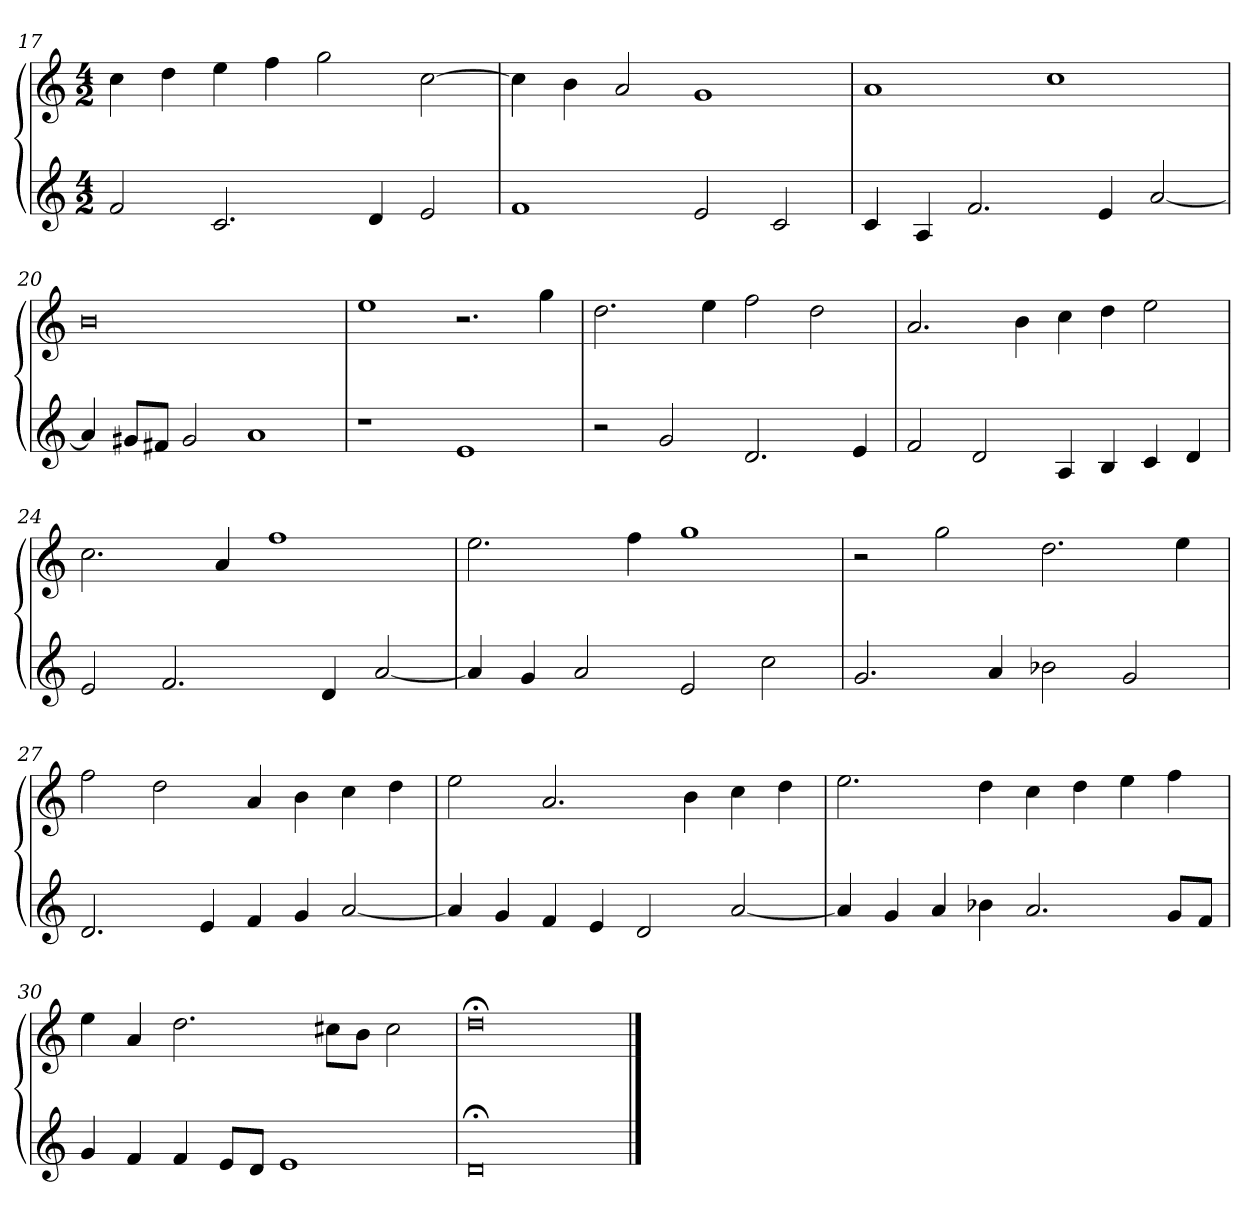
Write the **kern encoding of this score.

**kern	**kern
*part1	*part1
*staff2	*staff1
*M4/2	*M4/2
=17	=17
2f	4cc
.	4dd
2.c	4ee
.	4ff
.	2gg
4d	.
2e	[2cc
=18	=18
1f	4cc]
.	4b
.	2a
2e	1g
2c	.
=19	=19
4c	1a
4A	.
2.f	.
.	1cc
4e	.
[2a	.
=20	=20
4a]	0b
8g#XL	.
8f#XJ	.
2g#	.
1a	.
=21	=21
1r	1ee
1e	2.r
.	4gg
=22	=22
2r	2.dd
2g	.
.	4ee
2.d	2ff
.	2dd
4e	.
=23	=23
2f	2.a
2d	.
.	4b
4A	4cc
4B	4dd
4c	2ee
4d	.
=24	=24
2e	2.cc
2.f	.
.	4a
.	1ff
4d	.
[2a	.
=25	=25
4a]	2.ee
4g	.
2a	.
.	4ff
2e	1gg
2cc	.
=26	=26
2.g	2r
.	2gg
4a	.
2b-X	2.dd
2g	.
.	4ee
=27	=27
2.d	2ff
.	2dd
4e	.
4f	4a
4g	4b
[2a	4cc
.	4dd
=28	=28
4a]	2ee
4g	.
4f	2.a
4e	.
2d	.
.	4b
[2a	4cc
.	4dd
=29	=29
4a]	2.ee
4g	.
4a	.
4b-X	4dd
2.a	4cc
.	4dd
.	4ee
8gL	4ff
8fJ	.
=30	=30
4g	4ee
4f	4a
4f	2.dd
8eL	.
8dJ	.
1e	.
.	8cc#XL
.	8bJ
.	2cc#
=31	=31
0d;<	0dd;<
==	==
*-	*-
